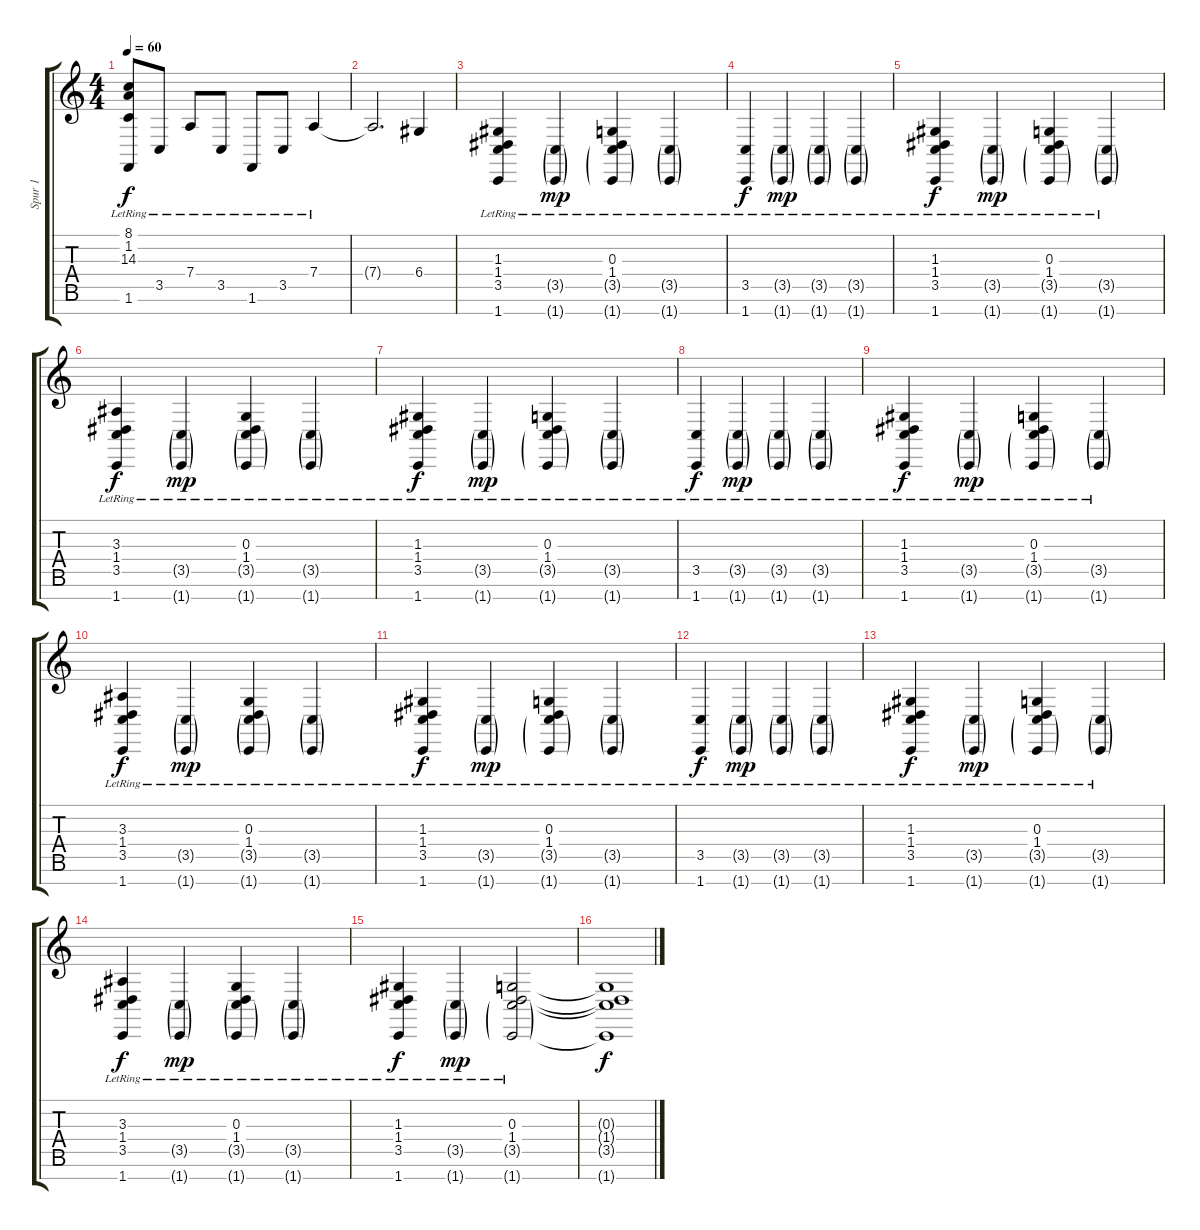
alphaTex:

\track ("Spur 1" "Spur 1") {instrument brightacousticpiano}
\staff {score tabs}
\tuning (E4 B3 G3 D3 A2 E2 B1) {hide}
\ts (4 4)
\tempo 60
\clef g2
\ks c
(8.1{lr} 1.2{lr} 14.3{lr} 1.6{lr}).8{dy f} 3.5{lr}.8 7.4{lr}.8 3.5{lr}.8 1.6{lr}.8 3.5{lr}.8 7.4{lr}.4 |
7.4{t}.2{d} 6.4.4 |
(1.3 1.4{lr} 3.5{lr} 1.7{lr}).4 (3.5{g lr} 1.7{g lr}).4{dy mp} (0.3{lr} 1.4{lr} 3.5{g lr} 1.7{g lr}).4 (3.5{g lr} 1.7{g lr}).4 |
(3.5{lr} 1.7{lr}).4{dy f} (3.5{g lr} 1.7{g lr}).4{dy mp} (3.5{g lr} 1.7{g lr}).4 (3.5{g lr} 1.7{g lr}).4 |
(1.3{lr} 1.4{lr} 3.5{lr} 1.7{lr}).4{dy f} (3.5{g lr} 1.7{g lr}).4{dy mp} (0.3{lr} 1.4{lr} 3.5{g lr} 1.7{g lr}).4 (3.5{g lr} 1.7{g lr}).4 |
(3.3{lr} 1.4{lr} 3.5{lr} 1.7{lr}).4{dy f} (3.5{g lr} 1.7{g lr}).4{dy mp} (0.3{lr} 1.4{lr} 3.5{g lr} 1.7{g lr}).4 (3.5{g lr} 1.7{g lr}).4 |
(1.3{lr} 1.4{lr} 3.5{lr} 1.7{lr}).4{dy f} (3.5{g lr} 1.7{g lr}).4{dy mp} (0.3{lr} 1.4{lr} 3.5{g lr} 1.7{g lr}).4 (3.5{g lr} 1.7{g lr}).4 |
(3.5{lr} 1.7{lr}).4{dy f} (3.5{g lr} 1.7{g lr}).4{dy mp} (3.5{g lr} 1.7{g lr}).4 (3.5{g lr} 1.7{g lr}).4 |
(1.3{lr} 1.4{lr} 3.5{lr} 1.7{lr}).4{dy f} (3.5{g lr} 1.7{g lr}).4{dy mp} (0.3{lr} 1.4{lr} 3.5{g lr} 1.7{g lr}).4 (3.5{g lr} 1.7{g lr}).4 |
(3.3{lr} 1.4{lr} 3.5{lr} 1.7{lr}).4{dy f} (3.5{g lr} 1.7{g lr}).4{dy mp} (0.3{lr} 1.4{lr} 3.5{g lr} 1.7{g lr}).4 (3.5{g lr} 1.7{g lr}).4 |
(1.3{lr} 1.4{lr} 3.5{lr} 1.7{lr}).4{dy f} (3.5{g lr} 1.7{g lr}).4{dy mp} (0.3{lr} 1.4{lr} 3.5{g lr} 1.7{g lr}).4 (3.5{g lr} 1.7{g lr}).4 |
(3.5{lr} 1.7{lr}).4{dy f} (3.5{g lr} 1.7{g lr}).4{dy mp} (3.5{g lr} 1.7{g lr}).4 (3.5{g lr} 1.7{g lr}).4 |
(1.3{lr} 1.4{lr} 3.5{lr} 1.7{lr}).4{dy f} (3.5{g lr} 1.7{g lr}).4{dy mp} (0.3{lr} 1.4{lr} 3.5{g lr} 1.7{g lr}).4 (3.5{g lr} 1.7{g lr}).4 |
(3.3{lr} 1.4{lr} 3.5{lr} 1.7{lr}).4{dy f} (3.5{g lr} 1.7{g lr}).4{dy mp} (0.3{lr} 1.4{lr} 3.5{g lr} 1.7{g lr}).4 (3.5{g lr} 1.7{g lr}).4 |
(1.3{lr} 1.4{lr} 3.5{lr} 1.7{lr}).4{dy f} (3.5{g lr} 1.7{g lr}).4{dy mp} (0.3{lr} 1.4{lr} 3.5{g lr} 1.7{g lr}).2 |
(0.3{t} 1.4{t} 3.5{t} 1.7{t}).1{dy f}
